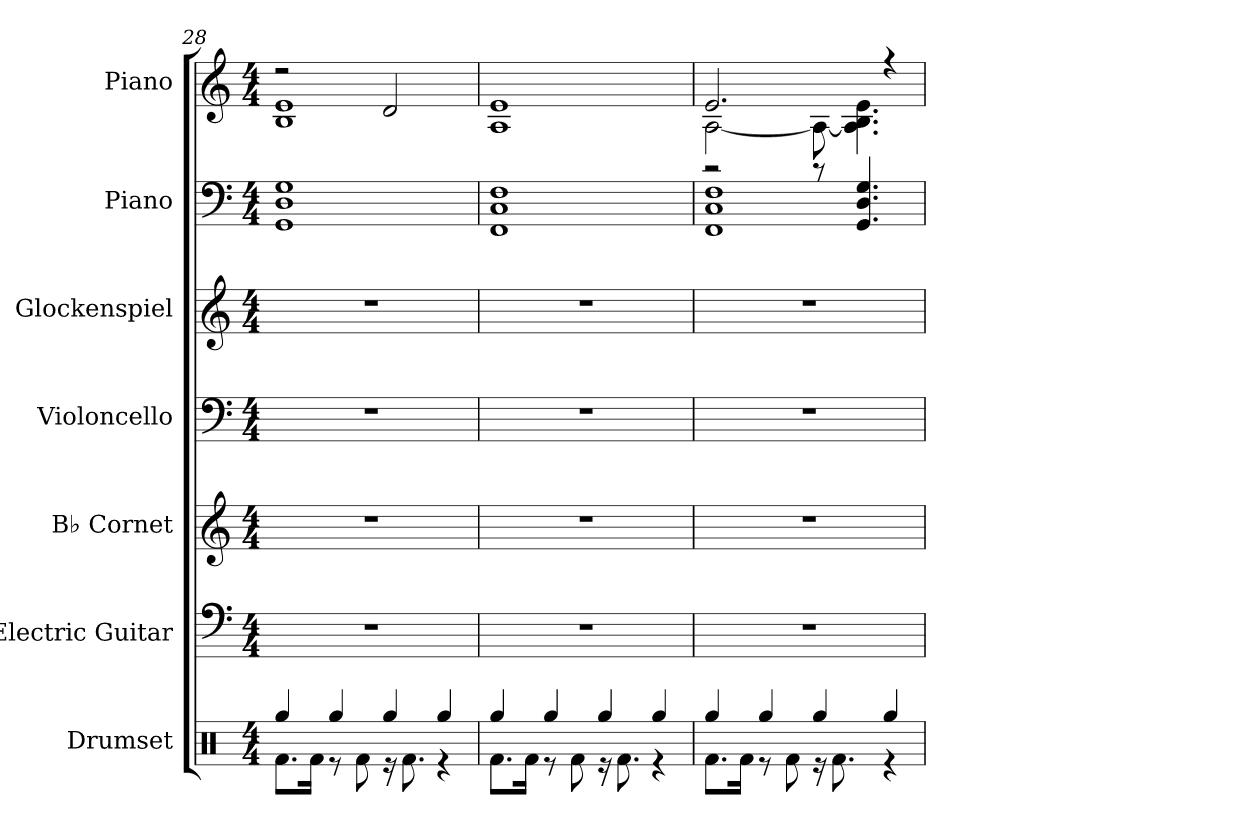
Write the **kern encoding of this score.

**kern	**kern	**kern	**kern	**kern	**kern	**kern
*part7	*part6	*part5	*part4	*part3	*part2	*part1
*staff7	*staff6	*staff5	*staff4	*staff3	*staff2	*staff1
*I"Drumset	*I"Electric Guitar	*I"B♭ Cornet	*I"Violoncello	*I"Glockenspiel	*I"Piano	*I"Piano
*I'Drs.	*I'El. Guit.	*I'B♭ Cnt.	*I'Vc.	*I'Glk.	*I'Pno.	*I'Pno.
!!LO:PB:g=z
*clefX	*clefF5	*clefG2	*clefF4	*clefG2	*clefF4	*clefG2
*	*	*ITrd1c2	*	*ITrd-14c-24	*	*
*k[]	*k[]	*k[b-e-]	*k[]	*k[]	*k[]	*k[]
*M4/4	*M4/4	*M4/4	*M4/4	*M4/4	*M4/4	*M4/4
=28	=28	=28	=28	=28	=28	=28
*^	*	*	*	*	*	*^
4Rgg/	8.Rf\L	1r	1r	1r	1r	1GG 1D 1G	2r	1B 1e
.	16Rf\Jk	.	.	.	.	.	.	.
4Rgg/	8r	.	.	.	.	.	.	.
.	8Rf\	.	.	.	.	.	.	.
4Rgg/	16r	.	.	.	.	.	2d/	.
.	8.Rf\	.	.	.	.	.	.	.
4Rgg/	4r	.	.	.	.	.	.	.
*	*	*	*	*	*	*	*v	*v
=29	=29	=29	=29	=29	=29	=29	=29
4Rgg/	8.Rf\L	1r	1r	1r	1r	1FF 1C 1F	1A 1e
.	16Rf\Jk	.	.	.	.	.	.
4Rgg/	8r	.	.	.	.	.	.
.	8Rf\	.	.	.	.	.	.
4Rgg/	16r	.	.	.	.	.	.
.	8.Rf\	.	.	.	.	.	.
4Rgg/	4r	.	.	.	.	.	.
=30	=30	=30	=30	=30	=30	=30	=30
*	*	*	*	*	*	*^	*^
4Rgg/	8.Rf\L	1r	1r	1r	1r	2r	1FF 1C 1F	2.e/	[2A\
.	16Rf\Jk	.	.	.	.	.	.	.	.
4Rgg/	8r	.	.	.	.	.	.	.	.
.	8Rf\	.	.	.	.	.	.	.	.
4Rgg/	16r	.	.	.	.	8r	.	.	8A\_
.	8.Rf\	.	.	.	.	.	.	.	.
.	.	.	.	.	.	4.GG/ 4.D/ 4.G/	.	.	4.A\] 4.B\ 4.e\
4Rgg/	4r	.	.	.	.	.	.	4r	.
*	*	*	*	*	*	*v	*v	*	*
*v	*v	*	*	*	*	*	*v	*v
=	=	=	=	=	=	=
*-	*-	*-	*-	*-	*-	*-
